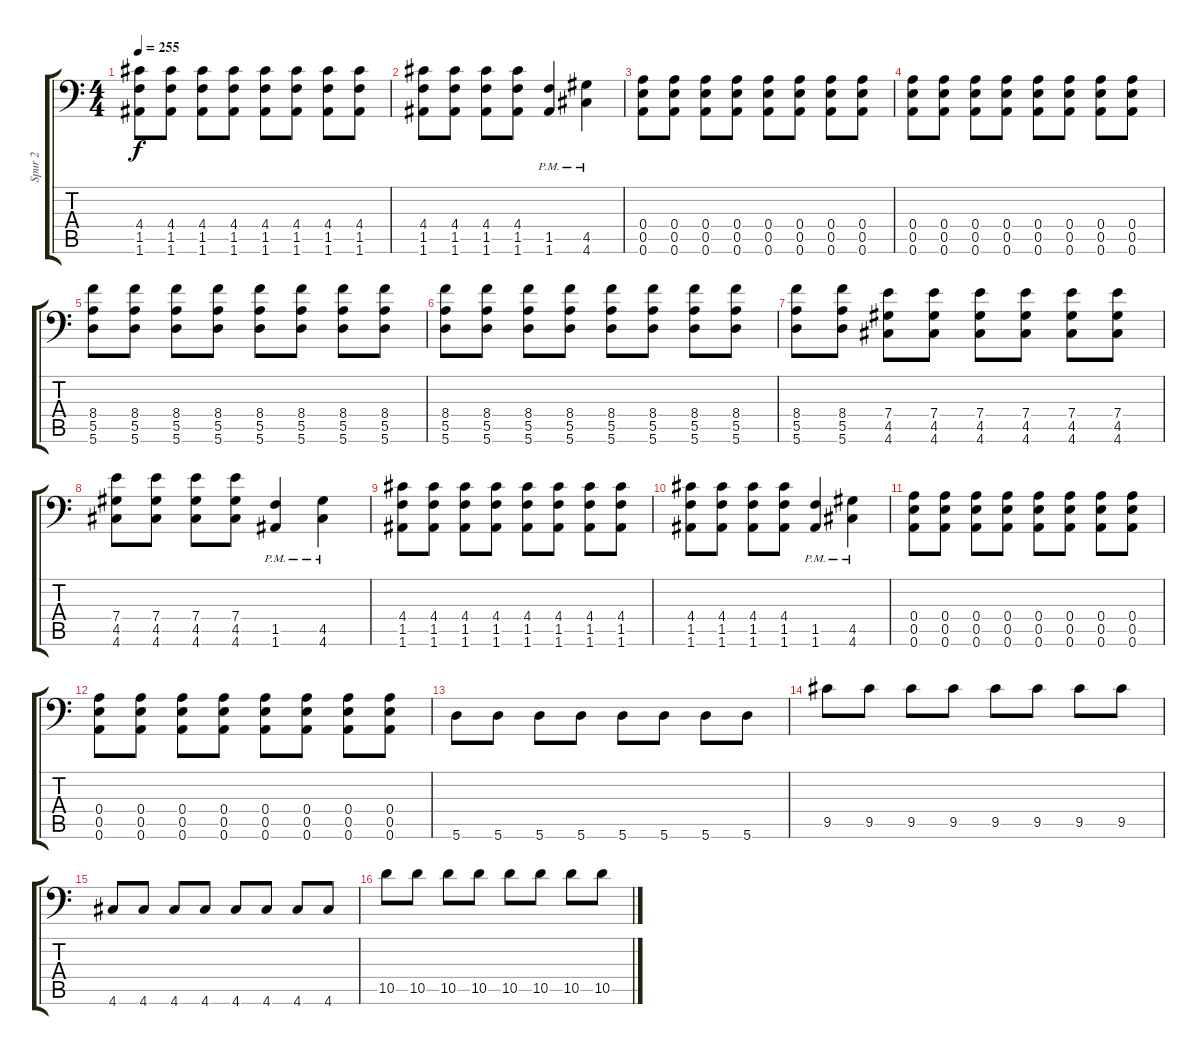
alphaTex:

\track ("Spur 2" "Spur 2") {instrument distortionguitar}
\staff {score tabs}
\tuning (B3 Gb3 D3 A2 E2 A1) {hide}
\ts (4 4)
\tempo 255
\clef f4
\ks c
(4.4 1.5 1.6).8{dy f} (4.4 1.5 1.6).8 (4.4 1.5 1.6).8 (4.4 1.5 1.6).8 (4.4 1.5 1.6).8 (4.4 1.5 1.6).8 (4.4 1.5 1.6).8 (4.4 1.5 1.6).8 |
(4.4 1.5 1.6).8 (4.4 1.5 1.6).8 (4.4 1.5 1.6).8 (4.4 1.5 1.6).8 (1.5{pm} 1.6{pm}).4 (4.5{pm} 4.6{pm}).4 |
(0.4 0.5 0.6).8 (0.4 0.5 0.6).8 (0.4 0.5 0.6).8 (0.4 0.5 0.6).8 (0.4 0.5 0.6).8 (0.4 0.5 0.6).8 (0.4 0.5 0.6).8 (0.4 0.5 0.6).8 |
(0.4 0.5 0.6).8 (0.4 0.5 0.6).8 (0.4 0.5 0.6).8 (0.4 0.5 0.6).8 (0.4 0.5 0.6).8 (0.4 0.5 0.6).8 (0.4 0.5 0.6).8 (0.4 0.5 0.6).8 |
(8.4 5.5 5.6).8 (8.4 5.5 5.6).8 (8.4 5.5 5.6).8 (8.4 5.5 5.6).8 (8.4 5.5 5.6).8 (8.4 5.5 5.6).8 (8.4 5.5 5.6).8 (8.4 5.5 5.6).8 |
(8.4 5.5 5.6).8 (8.4 5.5 5.6).8 (8.4 5.5 5.6).8 (8.4 5.5 5.6).8 (8.4 5.5 5.6).8 (8.4 5.5 5.6).8 (8.4 5.5 5.6).8 (8.4 5.5 5.6).8 |
(8.4 5.5 5.6).8 (8.4 5.5 5.6).8 (7.4 4.5 4.6).8 (7.4 4.5 4.6).8 (7.4 4.5 4.6).8 (7.4 4.5 4.6).8 (7.4 4.5 4.6).8 (7.4 4.5 4.6).8 |
(7.4 4.5 4.6).8 (7.4 4.5 4.6).8 (7.4 4.5 4.6).8 (7.4 4.5 4.6).8 (1.5{pm} 1.6{pm}).4 (4.5{pm} 4.6{pm}).4 |
(4.4 1.5 1.6).8 (4.4 1.5 1.6).8 (4.4 1.5 1.6).8 (4.4 1.5 1.6).8 (4.4 1.5 1.6).8 (4.4 1.5 1.6).8 (4.4 1.5 1.6).8 (4.4 1.5 1.6).8 |
(4.4 1.5 1.6).8 (4.4 1.5 1.6).8 (4.4 1.5 1.6).8 (4.4 1.5 1.6).8 (1.5{pm} 1.6{pm}).4 (4.5{pm} 4.6{pm}).4 |
(0.4 0.5 0.6).8 (0.4 0.5 0.6).8 (0.4 0.5 0.6).8 (0.4 0.5 0.6).8 (0.4 0.5 0.6).8 (0.4 0.5 0.6).8 (0.4 0.5 0.6).8 (0.4 0.5 0.6).8 |
(0.4 0.5 0.6).8 (0.4 0.5 0.6).8 (0.4 0.5 0.6).8 (0.4 0.5 0.6).8 (0.4 0.5 0.6).8 (0.4 0.5 0.6).8 (0.4 0.5 0.6).8 (0.4 0.5 0.6).8 |
5.6.8 5.6.8 5.6.8 5.6.8 5.6.8 5.6.8 5.6.8 5.6.8 |
9.5.8 9.5.8 9.5.8 9.5.8 9.5.8 9.5.8 9.5.8 9.5.8 |
4.6.8 4.6.8 4.6.8 4.6.8 4.6.8 4.6.8 4.6.8 4.6.8 |
10.5.8 10.5.8 10.5.8 10.5.8 10.5.8 10.5.8 10.5.8 10.5.8
